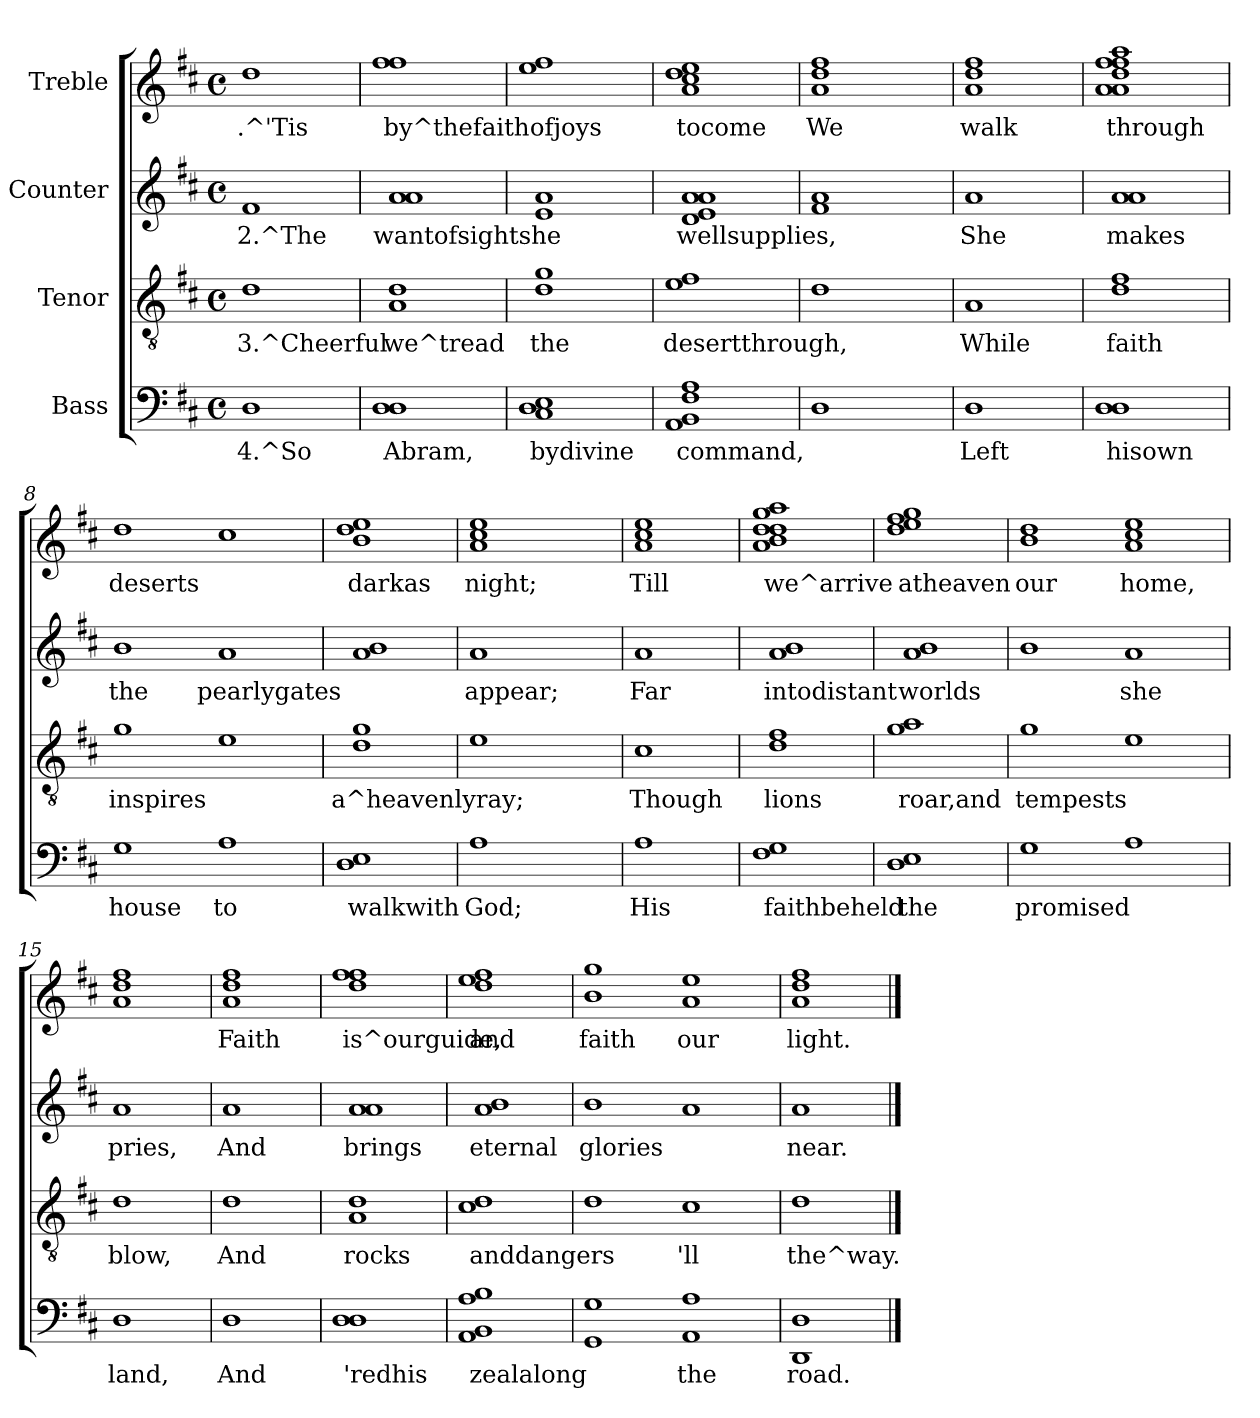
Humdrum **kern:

**kern	**text	**kern	**text	**kern	**text	**kern	**text
*part4	*part4	*part3	*part3	*part2	*part2	*part1	*part1
*staff4	*staff4	*staff3	*staff3	*staff2	*staff2	*staff1	*staff1
*I"Bass	*	*I"Tenor	*	*I"Counter	*	*I"Treble	*
!!LO:PB:g=z
*stria5	*	*stria5	*	*stria5	*	*stria5	*
*clefF4	*	*clefGv2	*	*clefG2	*	*clefG2	*
*k[f#c#]	*	*k[f#c#]	*	*k[f#c#]	*	*k[f#c#]	*
*D:	*	*D:	*	*D:	*	*D:	*
*M4/4	*	*M4/4	*	*M4/4	*	*M4/4	*
*met(c)	*	*met(c)	*	*met(c)	*	*met(c)	*
=1	=1	=1	=1	=1	=1	=1	=1
!	!LO:LY:b:rj	!	!LO:LY:b:rj	!	!LO:LY:b:rj	!	!LO:LY:b:rj
1D	4.^So	1d	3.^Cheerful	1f#	2.^The	1dd	.^'Tis
=2	=2	=2	=2	=2	=2	=2	=2
!	!LO:LY:b:rj	!	!LO:LY:b:rj	!	!LO:LY:b:rj	!	!LO:LY:b:rj
1D 1D	Abram,	1d 1A	we^tread	1a 1a	wantofsightshe	1ff# 1ff#	by^thefaith
=3	=3	=3	=3	=3	=3	=3	=3
!	!LO:LY:b:rj	!	!LO:LY:b:rj	!	!LO:LY:b:rj	!	!LO:LY:b:rj
1E 1D 1C#	bydivine	1d 1g	the	1a 1e	.	1ff# 1ee	ofjoys
=4	=4	=4	=4	=4	=4	=4	=4
!	!LO:LY:b:rj	!	!LO:LY:b:rj	!	!LO:LY:b:rj	!	!LO:LY:b:rj
1A 1F# 1BB 1AA	command,	1f# 1e	desertthrough,	1a 1a 1d 1e	wellsupplies,	1ee 1dd 1cc# 1a	tocome
=5	=5	=5	=5	=5	=5	=5	=5
!	!LO:LY:b:rj	!	!LO:LY:b:rj	!	!LO:LY:b:rj	!	!LO:LY:b:rj
1D	.	1d	.	1f# 1a	.	1ff#> 1dd> 1a>	We
=6	=6	=6	=6	=6	=6	=6	=6
!	!LO:LY:b:rj	!	!LO:LY:b:rj	!	!LO:LY:b:rj	!	!LO:LY:b:rj
1D	Left	1A	While	1a	She	1ff# 1dd 1a	walk
=7	=7	=7	=7	=7	=7	=7	=7
!	!LO:LY:b:rj	!	!LO:LY:b:rj	!	!LO:LY:b:rj	!	!LO:LY:b:rj
1D 1D	hisown	1d 1f#	faith	1a 1a	makes	1aa 1ff# 1ff# 1dd 1a 1a	through
=8	=8	=8	=8	=8	=8	=8	=8
!	!LO:LY:b:rj	!	!LO:LY:b:rj	!	!LO:LY:b:rj	!	!LO:LY:b:rj
1G	house	1g	inspires	1b	the	1dd	deserts
!	!LO:LY:b:rj	!	!LO:LY:b:rj	!	!LO:LY:b:rj	!	!LO:LY:b:rj
1A	to	1e	.	1a	pearlygates	1cc#	.
=9	=9	=9	=9	=9	=9	=9	=9
!	!LO:LY:b:rj	!	!LO:LY:b:rj	!	!LO:LY:b:rj	!	!LO:LY:b:rj
1D 1E	walkwith	1d 1g	a^heavenlyray;	1a 1b	.	1ee 1dd 1b	darkas
=10	=10	=10	=10	=10	=10	=10	=10
!	!LO:LY:b:rj	!	!LO:LY:b:rj	!	!LO:LY:b:rj	!	!LO:LY:b:rj
1A	God;	1e	.	1a	appear;	1ee 1cc# 1a	night;
=11	=11	=11	=11	=11	=11	=11	=11
!	!LO:LY:b:rj	!	!LO:LY:b:rj	!	!LO:LY:b:rj	!	!LO:LY:b:rj
1A	His	1c#	Though	1a	Far	1ee 1cc# 1a	Till
=12	=12	=12	=12	=12	=12	=12	=12
!	!LO:LY:b:rj	!	!LO:LY:b:rj	!	!LO:LY:b:rj	!	!LO:LY:b:rj
1G 1F#	faithbeheld	1d 1f#	lions	1b 1a	intodistant	1aa> 1gg> 1dd> 1dd> 1b> 1a>	we^arrive
=13	=13	=13	=13	=13	=13	=13	=13
!	!LO:LY:b:rj	!	!LO:LY:b:rj	!	!LO:LY:b:rj	!	!LO:LY:b:rj
1E 1D	the	1g 1a	roar,and	1b 1a	worlds	1gg 1ff# 1ee 1dd	atheaven
=14	=14	=14	=14	=14	=14	=14	=14
!	!LO:LY:b:rj	!	!LO:LY:b:rj	!	!LO:LY:b:rj	!	!LO:LY:b:rj
1G	promised	1g	tempests	1b	.	1dd 1b	our
!	!LO:LY:b:rj	!	!LO:LY:b:rj	!	!LO:LY:b:rj	!	!LO:LY:b:rj
1A	.	1e	.	1a	she	1ee 1cc# 1a	home,
=15	=15	=15	=15	=15	=15	=15	=15
!	!LO:LY:b:rj	!	!LO:LY:b:rj	!	!LO:LY:b:rj	!	!LO:LY:b:rj
1D	land,	1d	blow,	1a	pries,	1ff# 1dd 1a	.
=16	=16	=16	=16	=16	=16	=16	=16
!	!LO:LY:b:rj	!	!LO:LY:b:rj	!	!LO:LY:b:rj	!	!LO:LY:b:rj
1D	And	1d	And	1a	And	1ff# 1dd 1a	Faith
=17	=17	=17	=17	=17	=17	=17	=17
!	!LO:LY:b:rj	!	!LO:LY:b:rj	!	!LO:LY:b:rj	!	!LO:LY:b:rj
1D 1D	'redhis	1A 1d	rocks	1a 1a	brings	1ff# 1dd 1ff#	is^ourguide,
=18	=18	=18	=18	=18	=18	=18	=18
!	!LO:LY:b:rj	!	!LO:LY:b:rj	!	!LO:LY:b:rj	!	!LO:LY:b:rj
1B 1A 1AA 1BB	zealalong	1c# 1d	anddangers	1a 1b	eternal	1ff# 1ee 1dd	and
=19	=19	=19	=19	=19	=19	=19	=19
!	!LO:LY:b:rj	!	!LO:LY:b:rj	!	!LO:LY:b:rj	!	!LO:LY:b:rj
1G 1GG	.	1d	.	1b	glories	1gg 1b	faith
!	!LO:LY:b:rj	!	!LO:LY:b:rj	!	!LO:LY:b:rj	!	!LO:LY:b:rj
1A 1AA	the	1c#	'll	1a	.	1ee 1a	our
=20	=20	=20	=20	=20	=20	=20	=20
!	!LO:LY:b:rj	!	!LO:LY:b:rj	!	!LO:LY:b:rj	!	!LO:LY:b:rj
1D 1DD	road.	1d	the^way.	1a	near.	1ff# 1dd 1a	light.
==	==	==	==	==	==	==	==
*-	*-	*-	*-	*-	*-	*-	*-
